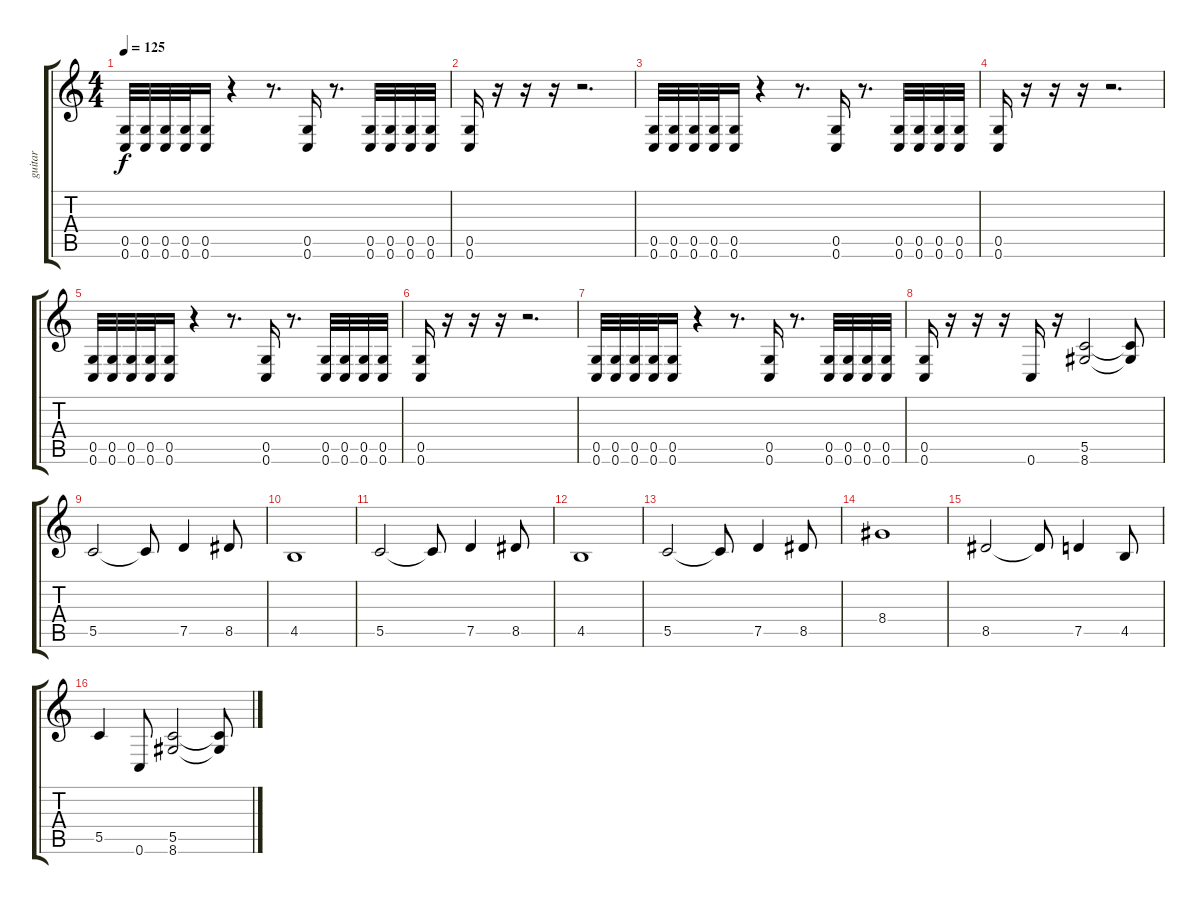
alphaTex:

\track ("guitar" "guitar") {instrument distortionguitar}
\staff {score tabs}
\tuning (D4 A3 F3 C3 G2 C2) {hide}
\ts (4 4)
\tempo 125
\clef g2
\ks c
(0.5 0.6).32{dy f volume 6 instrument distortionguitar} (0.5 0.6).32 (0.5 0.6).32 (0.5 0.6).32 (0.5 0.6).16 r.4 r.8{d} (0.5 0.6).16 r.8{d} (0.5 0.6).32 (0.5 0.6).32 (0.5 0.6).32 (0.5 0.6).32 |
(0.5 0.6).16 r.16 r.16 r.16 r.2{d} |
(0.5 0.6).32 (0.5 0.6).32 (0.5 0.6).32 (0.5 0.6).32 (0.5 0.6).16 r.4 r.8{d} (0.5 0.6).16 r.8{d} (0.5 0.6).32 (0.5 0.6).32 (0.5 0.6).32 (0.5 0.6).32 |
(0.5 0.6).16 r.16 r.16 r.16 r.2{d} |
(0.5 0.6).32 (0.5 0.6).32 (0.5 0.6).32 (0.5 0.6).32 (0.5 0.6).16 r.4 r.8{d} (0.5 0.6).16 r.8{d} (0.5 0.6).32 (0.5 0.6).32 (0.5 0.6).32 (0.5 0.6).32 |
(0.5 0.6).16 r.16 r.16 r.16 r.2{d} |
(0.5 0.6).32 (0.5 0.6).32 (0.5 0.6).32 (0.5 0.6).32 (0.5 0.6).16 r.4 r.8{d} (0.5 0.6).16 r.8{d} (0.5 0.6).32 (0.5 0.6).32 (0.5 0.6).32 (0.5 0.6).32 |
(0.5 0.6).16 r.16 r.16 r.16 0.6.16{volume 16} r.16 (5.5 8.6).2 (5.5{t} 8.6{t}).8 |
5.5.2 5.5{t}.8 7.5.4 8.5.8 |
4.5.1 |
5.5.2 5.5{t}.8 7.5.4 8.5.8 |
4.5.1 |
5.5.2 5.5{t}.8 7.5.4 8.5.8 |
8.4.1 |
8.5.2 8.5{t}.8 7.5.4 4.5.8 |
5.5.4 0.6.8 (5.5 8.6).2 (5.5{t} 8.6{t}).8
